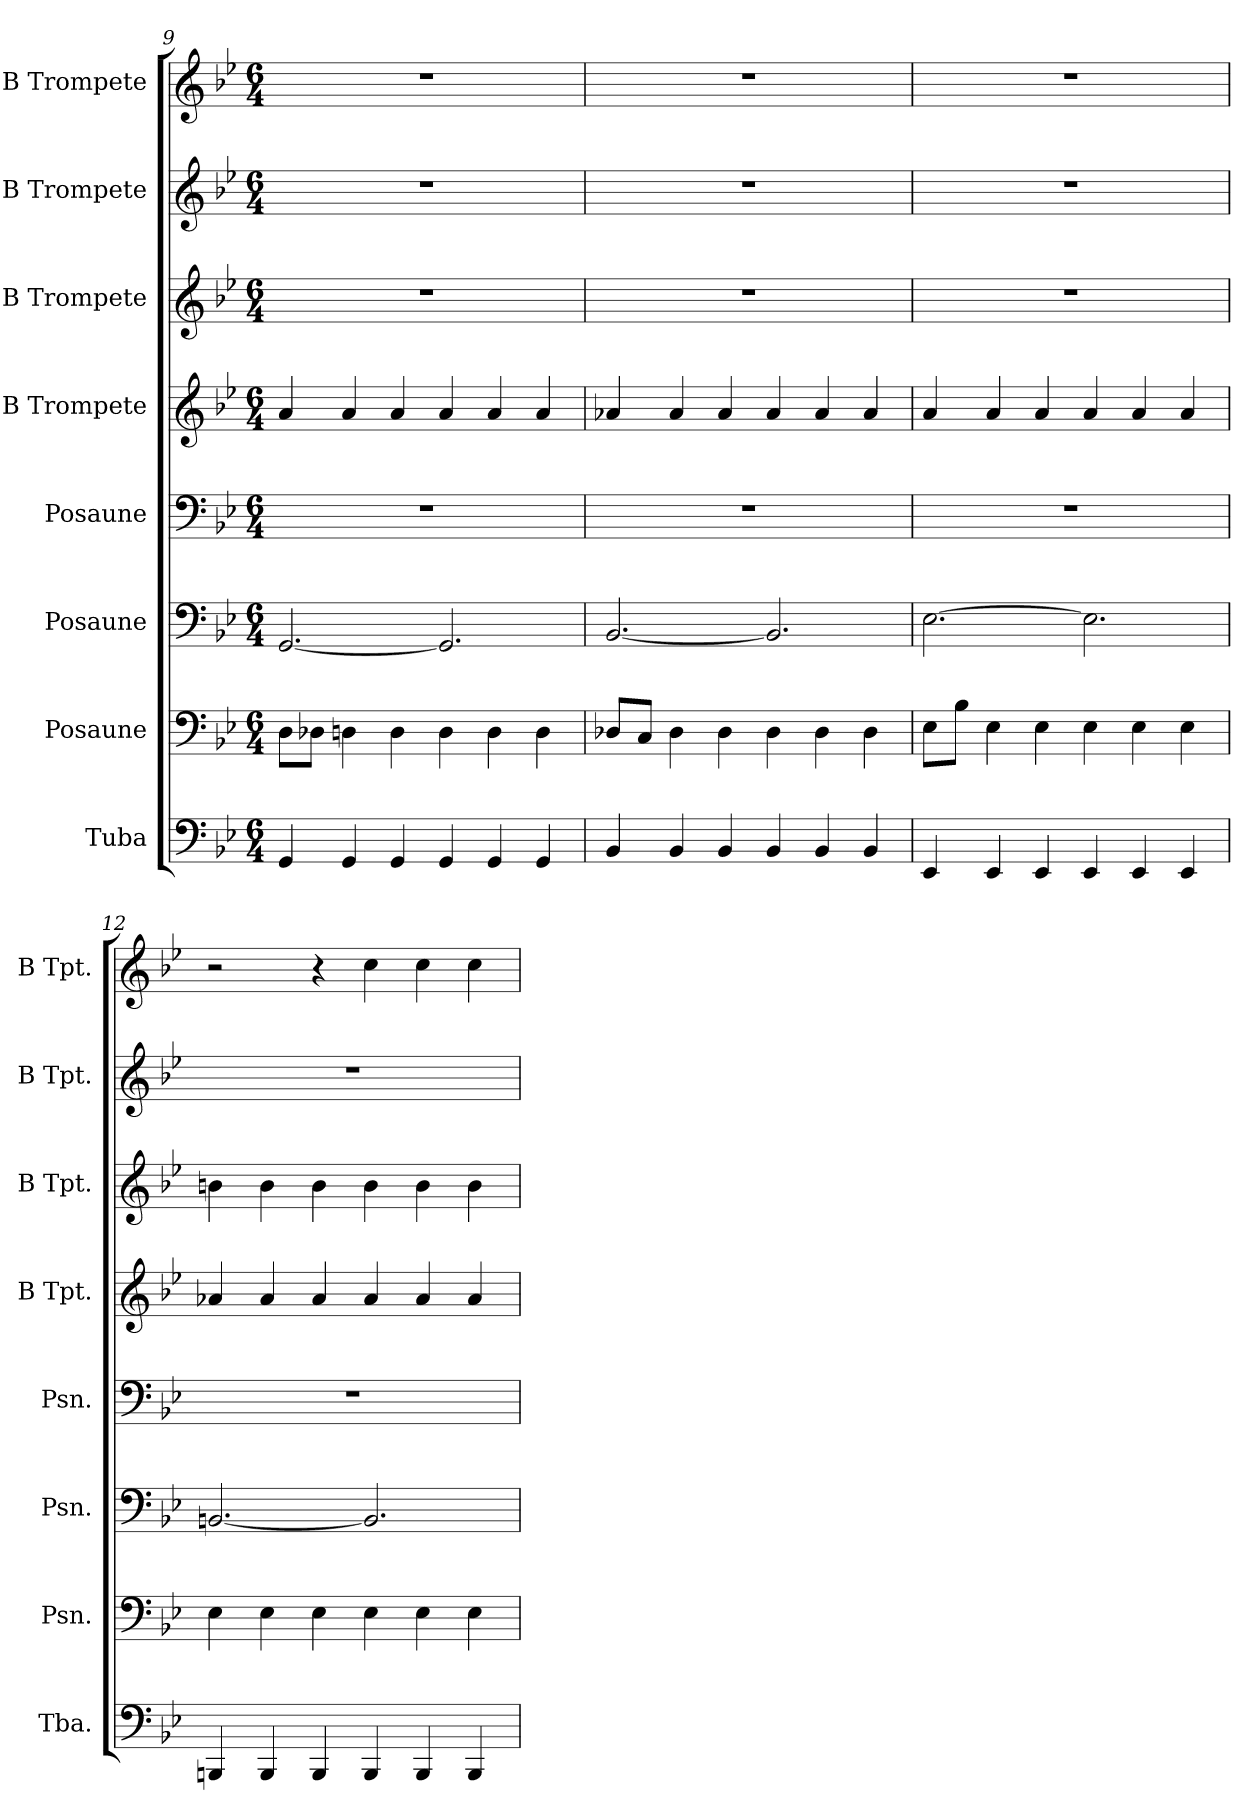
**kern	**kern	**kern	**kern	**kern	**kern	**kern	**kern
*part8	*part7	*part6	*part5	*part4	*part3	*part2	*part1
*staff8	*staff7	*staff6	*staff5	*staff4	*staff3	*staff2	*staff1
*I"Tuba	*I"Posaune	*I"Posaune	*I"Posaune	*I"B Trompete	*I"B Trompete	*I"B Trompete	*I"B Trompete
*I'Tba.	*I'Psn.	*I'Psn.	*I'Psn.	*I'B Tpt.	*I'B Tpt.	*I'B Tpt.	*I'B Tpt.
!!LO:PB:g=z
*clefF4	*clefF4	*clefF4	*clefF4	*clefG2	*clefG2	*clefG2	*clefG2
*	*	*	*	*ITrd1c2	*ITrd1c2	*ITrd1c2	*ITrd1c2
*k[b-e-]	*k[b-e-]	*k[b-e-]	*k[b-e-]	*k[b-e-a-d-]	*k[b-e-a-d-]	*k[b-e-a-d-]	*k[b-e-a-d-]
*M6/4	*M6/4	*M6/4	*M6/4	*M6/4	*M6/4	*M6/4	*M6/4
=9	=9	=9	=9	=9	=9	=9	=9
4GG/	8D\L	[2.GG/	1.r	4g/	1.r	1.r	1.r
.	8D-X\J	.	.	.	.	.	.
4GG/	4Dn\	.	.	4g/	.	.	.
4GG/	4D\	.	.	4g/	.	.	.
4GG/	4D\	2.GG/]	.	4g/	.	.	.
4GG/	4D\	.	.	4g/	.	.	.
4GG/	4D\	.	.	4g/	.	.	.
=10	=10	=10	=10	=10	=10	=10	=10
4BB-/	8D-X/L	[2.BB-/	1.r	4g-X/	1.r	1.r	1.r
.	8C/J	.	.	.	.	.	.
4BB-/	4D-\	.	.	4g-/	.	.	.
4BB-/	4D-\	.	.	4g-/	.	.	.
4BB-/	4D-\	2.BB-/]	.	4g-/	.	.	.
4BB-/	4D-\	.	.	4g-/	.	.	.
4BB-/	4D-\	.	.	4g-/	.	.	.
=11	=11	=11	=11	=11	=11	=11	=11
4EE-/	8E-\L	[2.E-\	1.r	4g/	1.r	1.r	1.r
.	8B-\J	.	.	.	.	.	.
4EE-/	4E-\	.	.	4g/	.	.	.
4EE-/	4E-\	.	.	4g/	.	.	.
4EE-/	4E-\	2.E-\]	.	4g/	.	.	.
4EE-/	4E-\	.	.	4g/	.	.	.
4EE-/	4E-\	.	.	4g/	.	.	.
=12	=12	=12	=12	=12	=12	=12	=12
4BBBn/	4E-\	[2.BBn/	1.r	4g-X/	4an\	1.r	2r
4BBB/	4E-\	.	.	4g-/	4a\	.	.
4BBB/	4E-\	.	.	4g-/	4a\	.	4r
4BBB/	4E-\	2.BB/]	.	4g-/	4a\	.	4b-\
4BBB/	4E-\	.	.	4g-/	4a\	.	4b-\
4BBB/	4E-\	.	.	4g-/	4a\	.	4b-\
=	=	=	=	=	=	=	=
*-	*-	*-	*-	*-	*-	*-	*-
